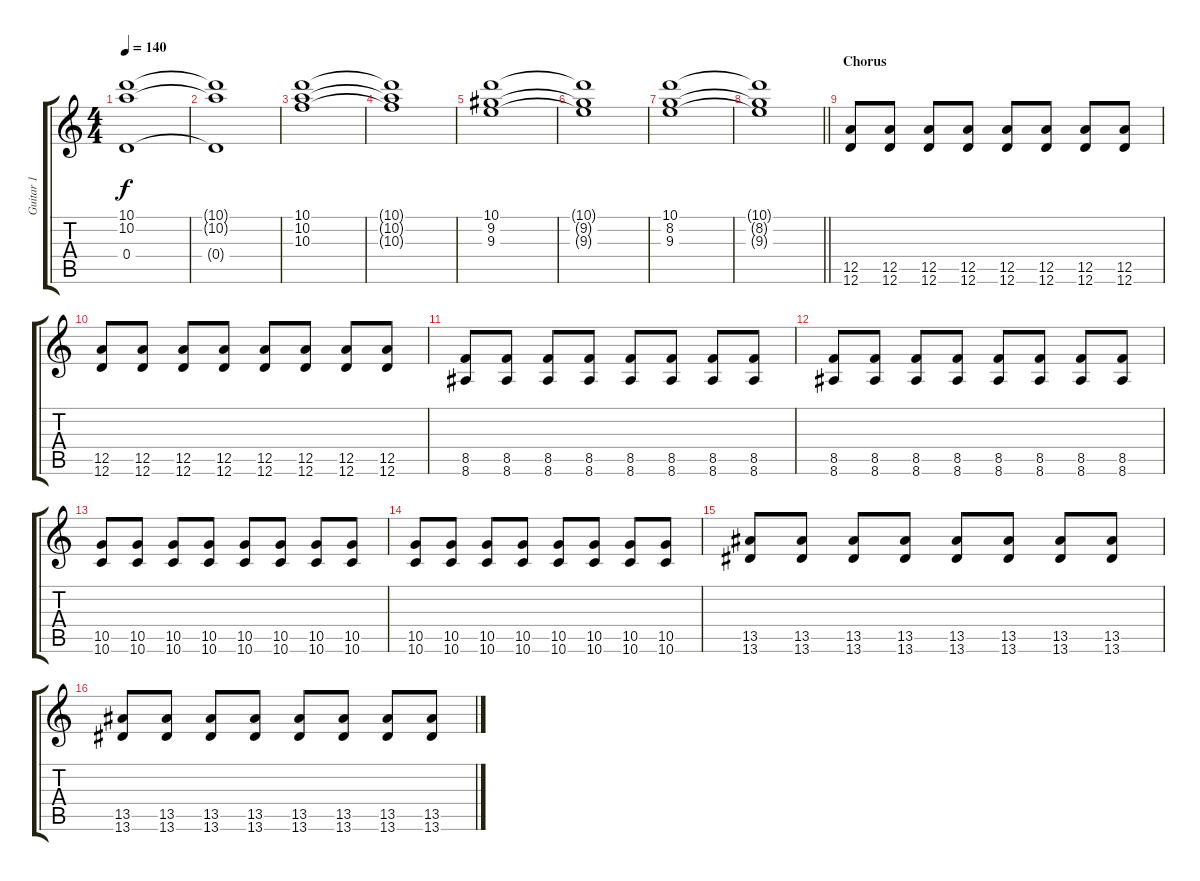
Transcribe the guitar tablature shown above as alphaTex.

\track ("Guitar 1" "Guitar 1") {instrument electricguitarclean}
\staff {score tabs}
\tuning (E4 B3 G3 D3 A2 D2) {hide}
\ts (4 4)
\tempo 140
\clef g2
\ks c
(10.1 10.2 0.4).1{dy f} |
(10.1{t} 10.2{t} 0.4{t}).1 |
(10.1 10.2 10.3).1 |
(10.1{t} 10.2{t} 10.3{t}).1 |
(10.1 9.2 9.3).1 |
(10.1{t} 9.2{t} 9.3{t}).1 |
(10.1 8.2 9.3).1 |
\barLineRight lightlight
(10.1{t} 8.2{t} 9.3{t}).1 |
\section ("" "Chorus")
(12.5 12.6).8{instrument distortionguitar} (12.5 12.6).8 (12.5 12.6).8 (12.5 12.6).8 (12.5 12.6).8 (12.5 12.6).8 (12.5 12.6).8 (12.5 12.6).8 |
(12.5 12.6).8 (12.5 12.6).8 (12.5 12.6).8 (12.5 12.6).8 (12.5 12.6).8 (12.5 12.6).8 (12.5 12.6).8 (12.5 12.6).8 |
(8.5 8.6).8 (8.5 8.6).8 (8.5 8.6).8 (8.5 8.6).8 (8.5 8.6).8 (8.5 8.6).8 (8.5 8.6).8 (8.5 8.6).8 |
(8.5 8.6).8 (8.5 8.6).8 (8.5 8.6).8 (8.5 8.6).8 (8.5 8.6).8 (8.5 8.6).8 (8.5 8.6).8 (8.5 8.6).8 |
(10.5 10.6).8 (10.5 10.6).8 (10.5 10.6).8 (10.5 10.6).8 (10.5 10.6).8 (10.5 10.6).8 (10.5 10.6).8 (10.5 10.6).8 |
(10.5 10.6).8 (10.5 10.6).8 (10.5 10.6).8 (10.5 10.6).8 (10.5 10.6).8 (10.5 10.6).8 (10.5 10.6).8 (10.5 10.6).8 |
(13.5 13.6).8 (13.5 13.6).8 (13.5 13.6).8 (13.5 13.6).8 (13.5 13.6).8 (13.5 13.6).8 (13.5 13.6).8 (13.5 13.6).8 |
(13.5 13.6).8 (13.5 13.6).8 (13.5 13.6).8 (13.5 13.6).8 (13.5 13.6).8 (13.5 13.6).8 (13.5 13.6).8 (13.5 13.6).8
